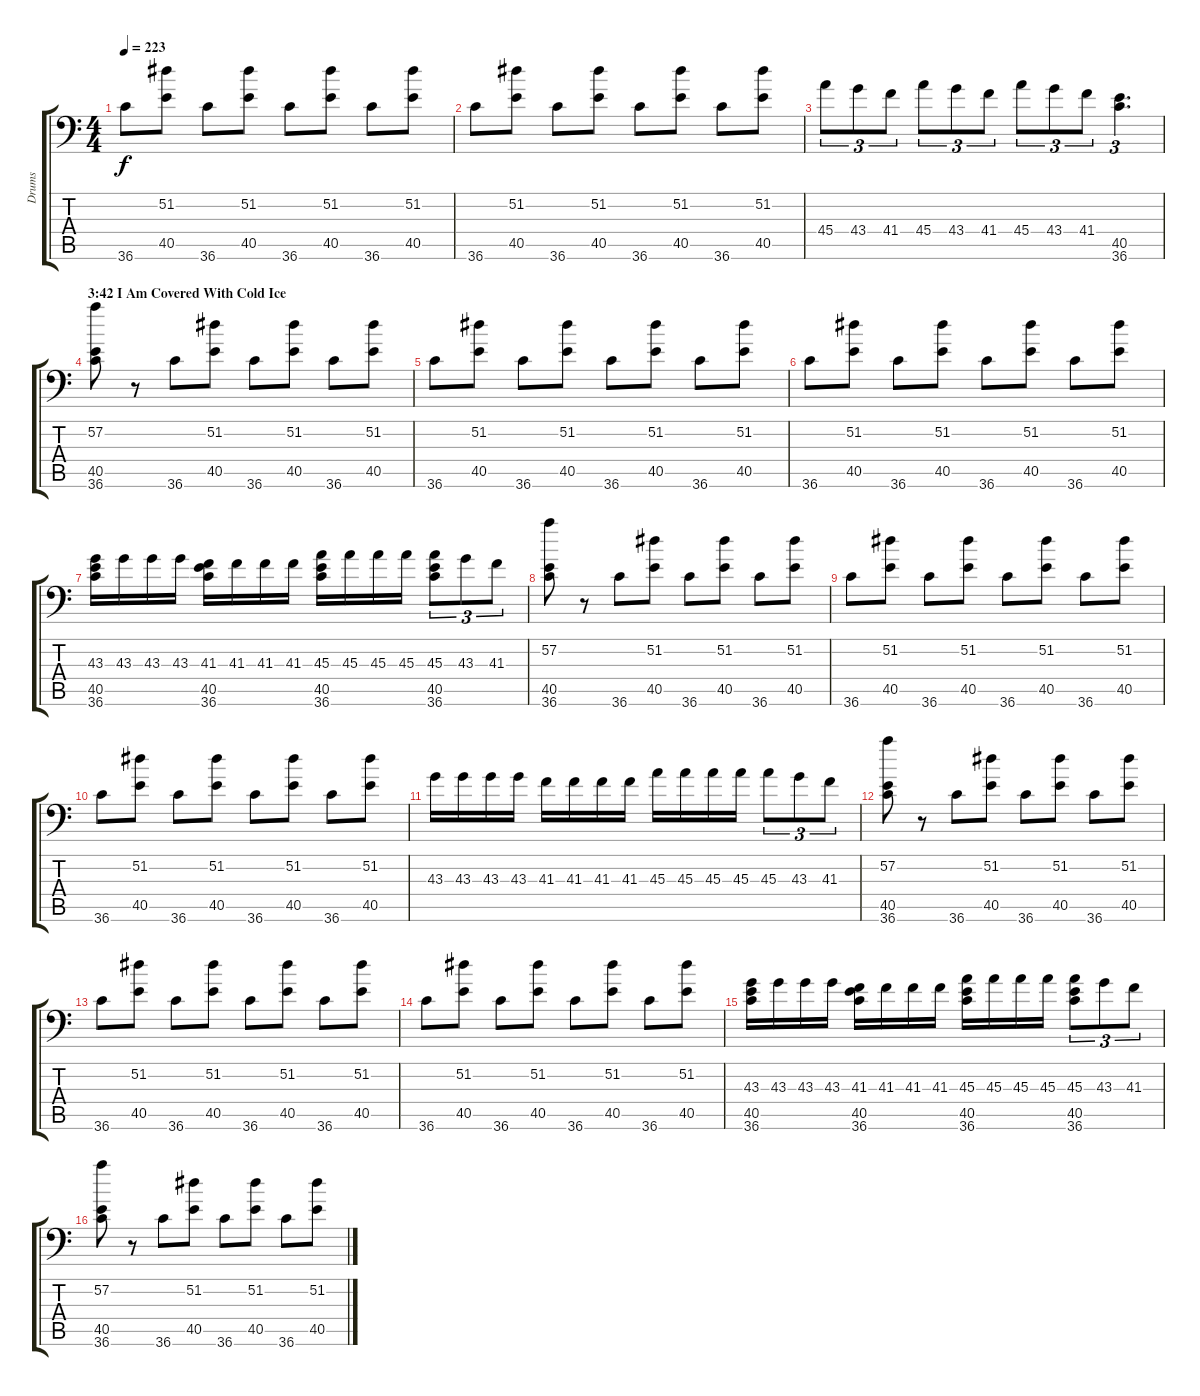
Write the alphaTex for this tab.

\track ("Drums" "Drums") {instrument acousticgrandpiano}
\staff {score tabs}
\tuning (C-1 C-1 C-1 C-1 C-1 C-1) {hide}
\ts (4 4)
\tempo 223
\clef f4
\ks c
36.6.8{dy f} (51.2 40.5).8 36.6.8 (51.2 40.5).8 36.6.8 (51.2 40.5).8 36.6.8 (51.2 40.5).8 |
36.6.8 (51.2 40.5).8 36.6.8 (51.2 40.5).8 36.6.8 (51.2 40.5).8 36.6.8 (51.2 40.5).8 |
45.4.8{tu (3 2)} 43.4.8{tu (3 2)} 41.4.8{tu (3 2)} 45.4.8{tu (3 2)} 43.4.8{tu (3 2)} 41.4.8{tu (3 2)} 45.4.8{tu (3 2)} 43.4.8{tu (3 2)} 41.4.8{tu (3 2)} (40.5 36.6).4{d tu (3 2)} |
\section ("" "3:42 I Am Covered With Cold Ice")
(57.2 40.5 36.6).8 r.8 36.6.8 (51.2 40.5).8 36.6.8 (51.2 40.5).8 36.6.8 (51.2 40.5).8 |
36.6.8 (51.2 40.5).8 36.6.8 (51.2 40.5).8 36.6.8 (51.2 40.5).8 36.6.8 (51.2 40.5).8 |
36.6.8 (51.2 40.5).8 36.6.8 (51.2 40.5).8 36.6.8 (51.2 40.5).8 36.6.8 (51.2 40.5).8 |
(43.3 40.5 36.6).16 43.3.16 43.3.16 43.3.16 (41.3 40.5 36.6).16 41.3.16 41.3.16 41.3.16 (45.3 40.5 36.6).16 45.3.16 45.3.16 45.3.16 (45.3 40.5 36.6).8{tu (3 2)} 43.3.8{tu (3 2)} 41.3.8{tu (3 2)} |
(57.2 40.5 36.6).8 r.8 36.6.8 (51.2 40.5).8 36.6.8 (51.2 40.5).8 36.6.8 (51.2 40.5).8 |
36.6.8 (51.2 40.5).8 36.6.8 (51.2 40.5).8 36.6.8 (51.2 40.5).8 36.6.8 (51.2 40.5).8 |
36.6.8 (51.2 40.5).8 36.6.8 (51.2 40.5).8 36.6.8 (51.2 40.5).8 36.6.8 (51.2 40.5).8 |
43.3.16 43.3.16 43.3.16 43.3.16 41.3.16 41.3.16 41.3.16 41.3.16 45.3.16 45.3.16 45.3.16 45.3.16 45.3.8{tu (3 2)} 43.3.8{tu (3 2)} 41.3.8{tu (3 2)} |
(57.2 40.5 36.6).8 r.8 36.6.8 (51.2 40.5).8 36.6.8 (51.2 40.5).8 36.6.8 (51.2 40.5).8 |
36.6.8 (51.2 40.5).8 36.6.8 (51.2 40.5).8 36.6.8 (51.2 40.5).8 36.6.8 (51.2 40.5).8 |
36.6.8 (51.2 40.5).8 36.6.8 (51.2 40.5).8 36.6.8 (51.2 40.5).8 36.6.8 (51.2 40.5).8 |
(43.3 40.5 36.6).16 43.3.16 43.3.16 43.3.16 (41.3 40.5 36.6).16 41.3.16 41.3.16 41.3.16 (45.3 40.5 36.6).16 45.3.16 45.3.16 45.3.16 (45.3 40.5 36.6).8{tu (3 2)} 43.3.8{tu (3 2)} 41.3.8{tu (3 2)} |
(57.2 40.5 36.6).8 r.8 36.6.8 (51.2 40.5).8 36.6.8 (51.2 40.5).8 36.6.8 (51.2 40.5).8
